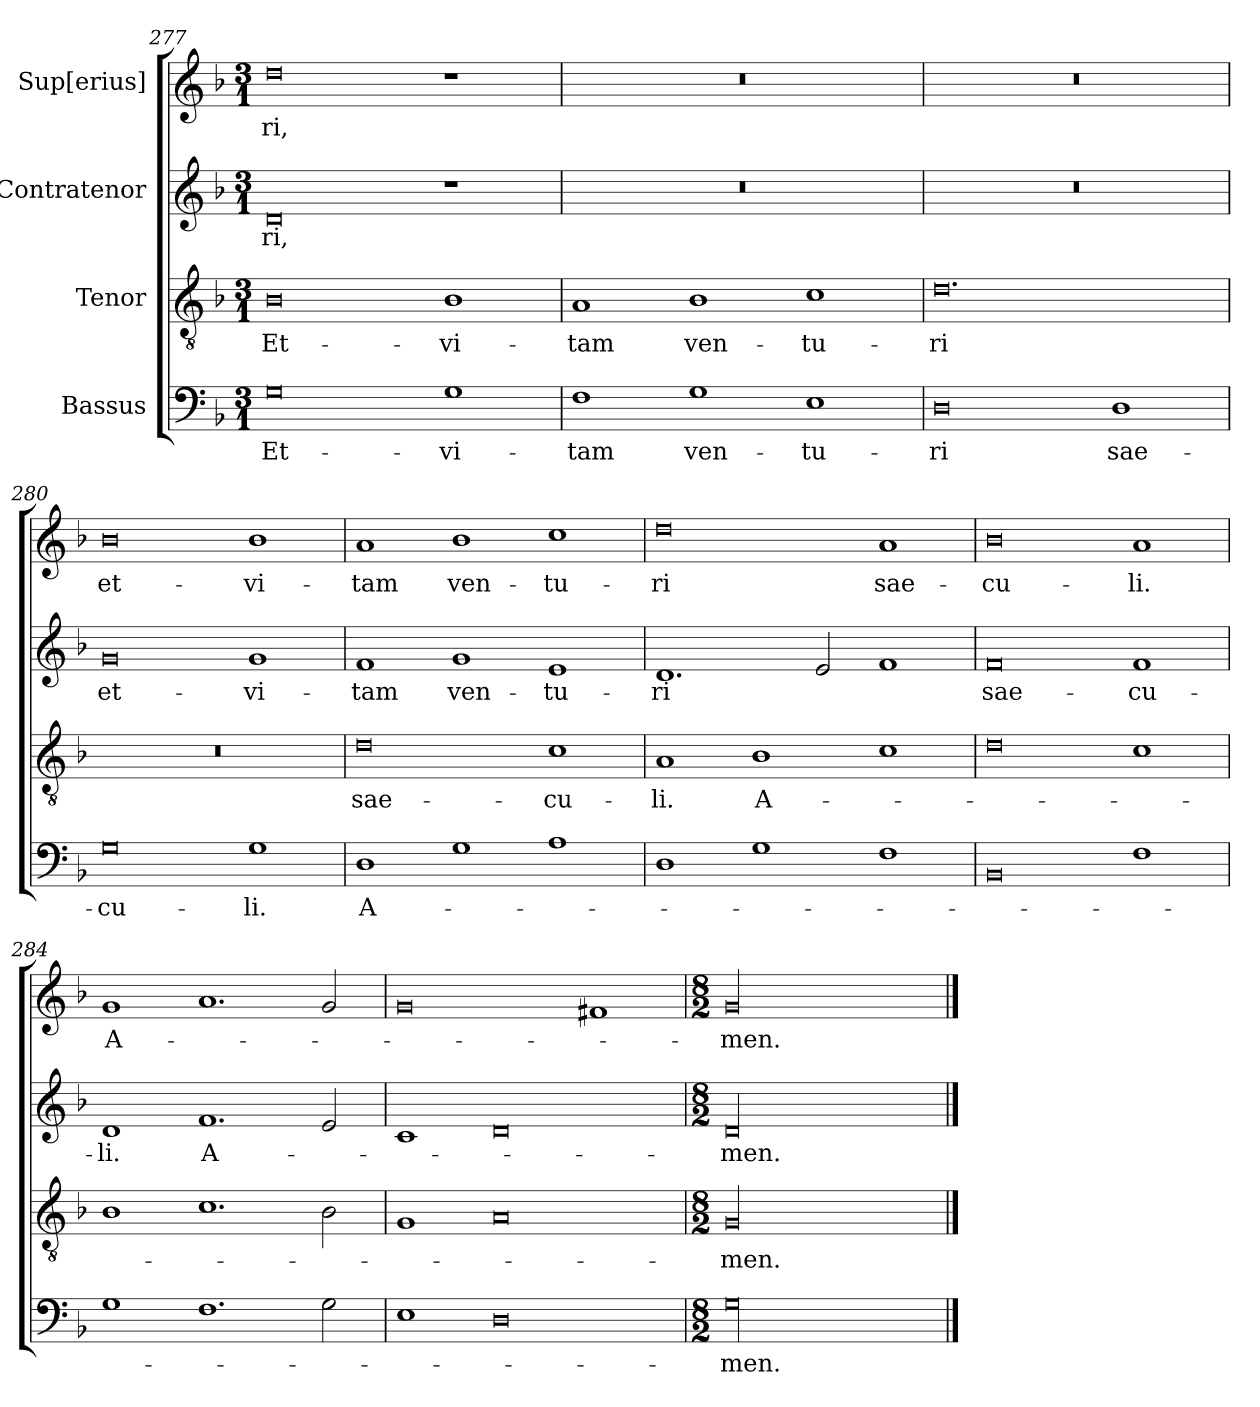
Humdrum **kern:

**kern	**text	**kern	**text	**kern	**text	**kern	**text
*part4	*part4	*part3	*part3	*part2	*part2	*part1	*part1
*staff4	*staff4	*staff3	*staff3	*staff2	*staff2	*staff1	*staff1
*I"Bassus	*	*I"Tenor	*	*I"Contratenor	*	*I"Sup[erius]	*
*clefF4	*	*clefGv2	*	*clefG2	*	*clefG2	*
*k[b-]	*	*k[b-]	*	*k[b-]	*	*k[b-]	*
*M3/1	*	*M3/1	*	*M3/1	*	*M3/1	*
=277	=277	=277	=277	=277	=277	=277	=277
0G\	Et-	0B-\	Et-	0d/	-ri,	0dd\	-ri,
1G\	vi-	1B-\	vi-	1r	.	1r	.
=278	=278	=278	=278	=278	=278	=278	=278
1F\	-tam	1A/	-tam	0.r	.	0.r	.
1G\	ven-	1B-\	ven-	.	.	.	.
1E\	-tu-	1c\	-tu-	.	.	.	.
=279	=279	=279	=279	=279	=279	=279	=279
0D\	-ri	0.d\	-ri	0.r	.	0.r	.
1D\	sae-	.	.	.	.	.	.
=280	=280	=280	=280	=280	=280	=280	=280
0G\	-cu-	0.r	.	0g/	et-	0b-\	et-
1G\	-li.	.	.	1g/	vi-	1b-\	vi-
=281	=281	=281	=281	=281	=281	=281	=281
1D\	A-	0d\	sae-	1f/	-tam	1a/	-tam
1G\	.	.	.	1g/	ven-	1b-\	ven-
1A\	.	1c\	-cu-	1e/	-tu-	1cc\	-tu-
=282	=282	=282	=282	=282	=282	=282	=282
1D\	.	1A/	-li.	1.d/	-ri	0dd\	-ri
1G\	.	1B-\	A-	.	.	.	.
.	.	.	.	2e/	.	.	.
1F\	.	1c\	.	1f/	.	1a/	sae-
=283	=283	=283	=283	=283	=283	=283	=283
0BB-/	.	0d\	.	0f/	sae-	0b-\	-cu-
1F\	.	1c\	.	1f/	-cu-	1a/	-li.
=284	=284	=284	=284	=284	=284	=284	=284
1G\	.	1B-\	.	1d/	-li.	1g/	A-
1.F\	.	1.c\	.	1.f/	A-	1.a/	.
2G\	.	2B-\	.	2e/	.	2g/	.
=285	=285	=285	=285	=285	=285	=285	=285
1E\	.	1G/	.	1c/	.	0g/	.
0D\	.	0A/	.	0d/	.	.	.
.	.	.	.	.	.	1f#X/	.
=286	=286	=286	=286	=286	=286	=286	=286
*M8/2	*	*M8/2	*	*M8/2	*	*M8/2	*
00G\	-men.	00G/	-men.	00d/	-men.	00g/	-men.
==	==	==	==	==	==	==	==
*-	*-	*-	*-	*-	*-	*-	*-
